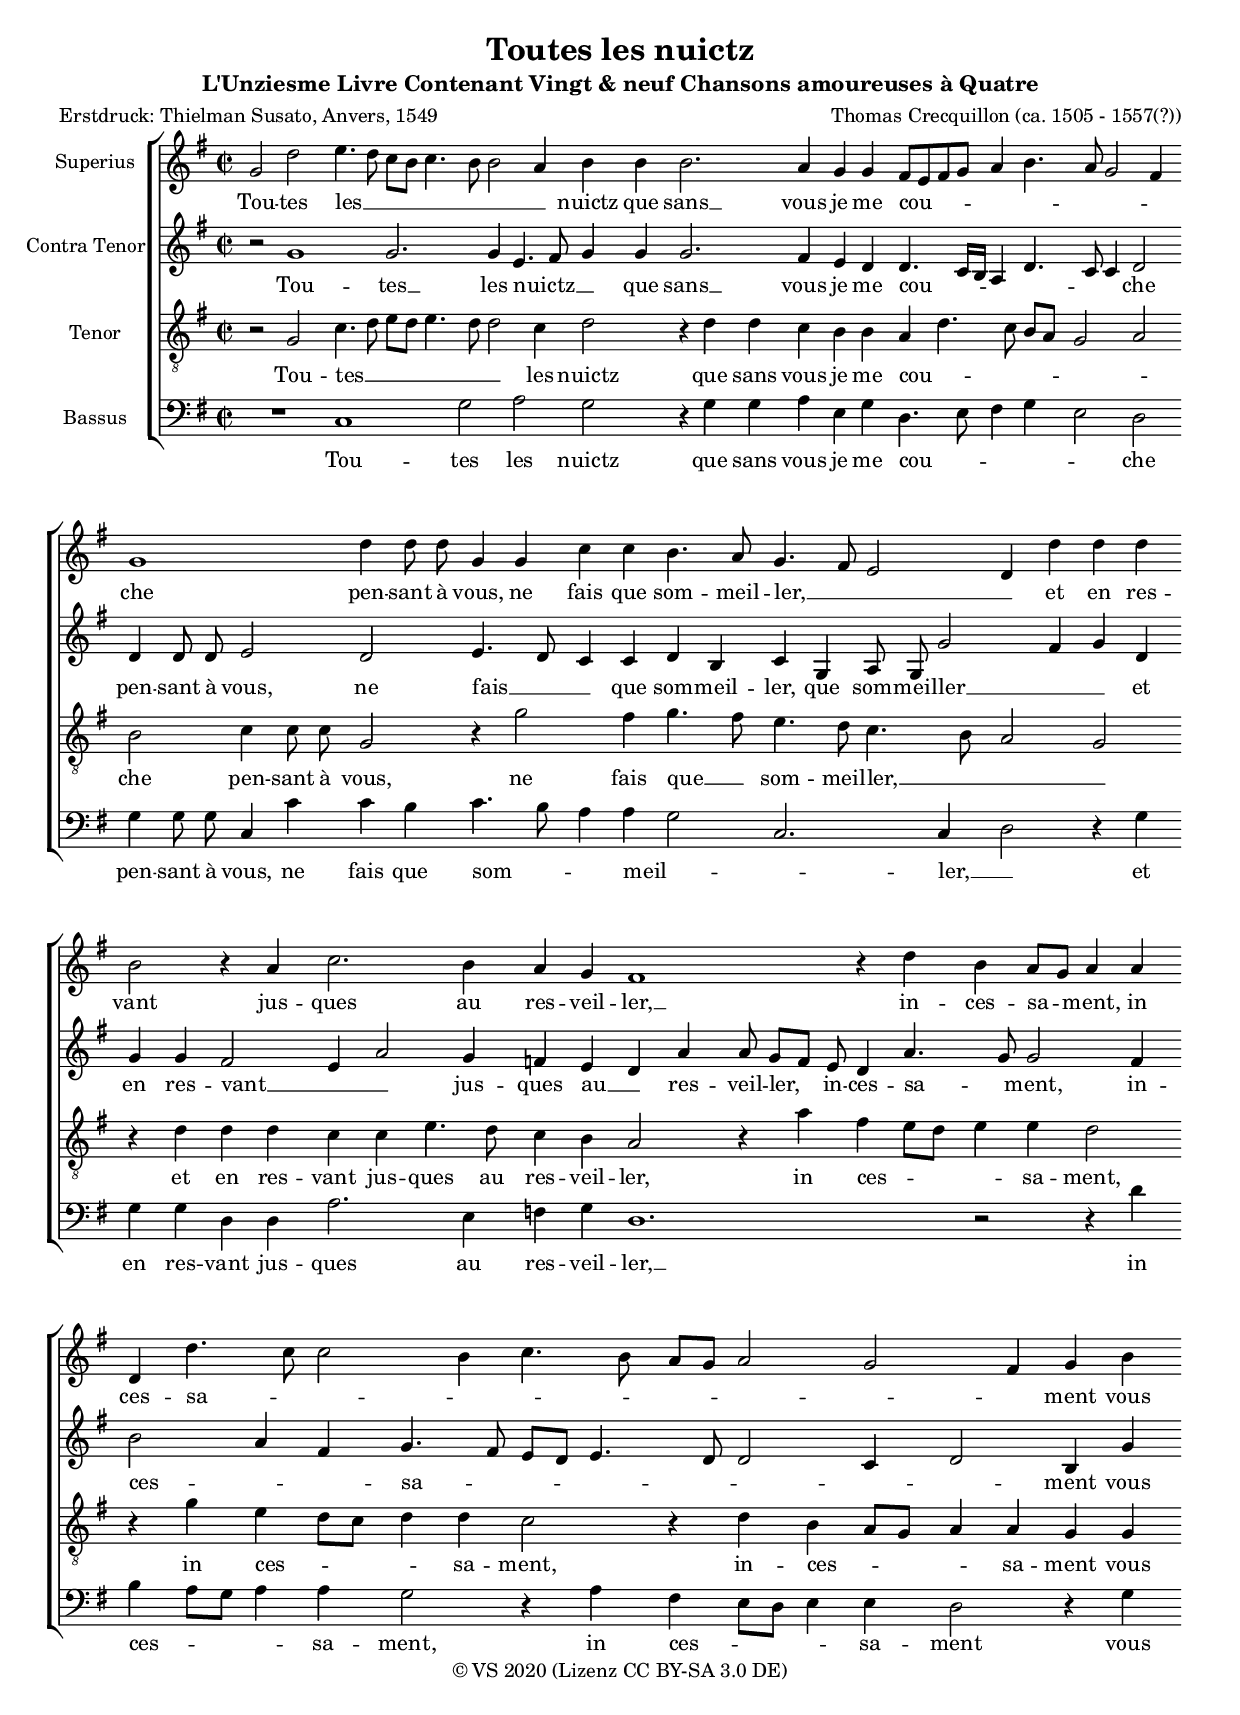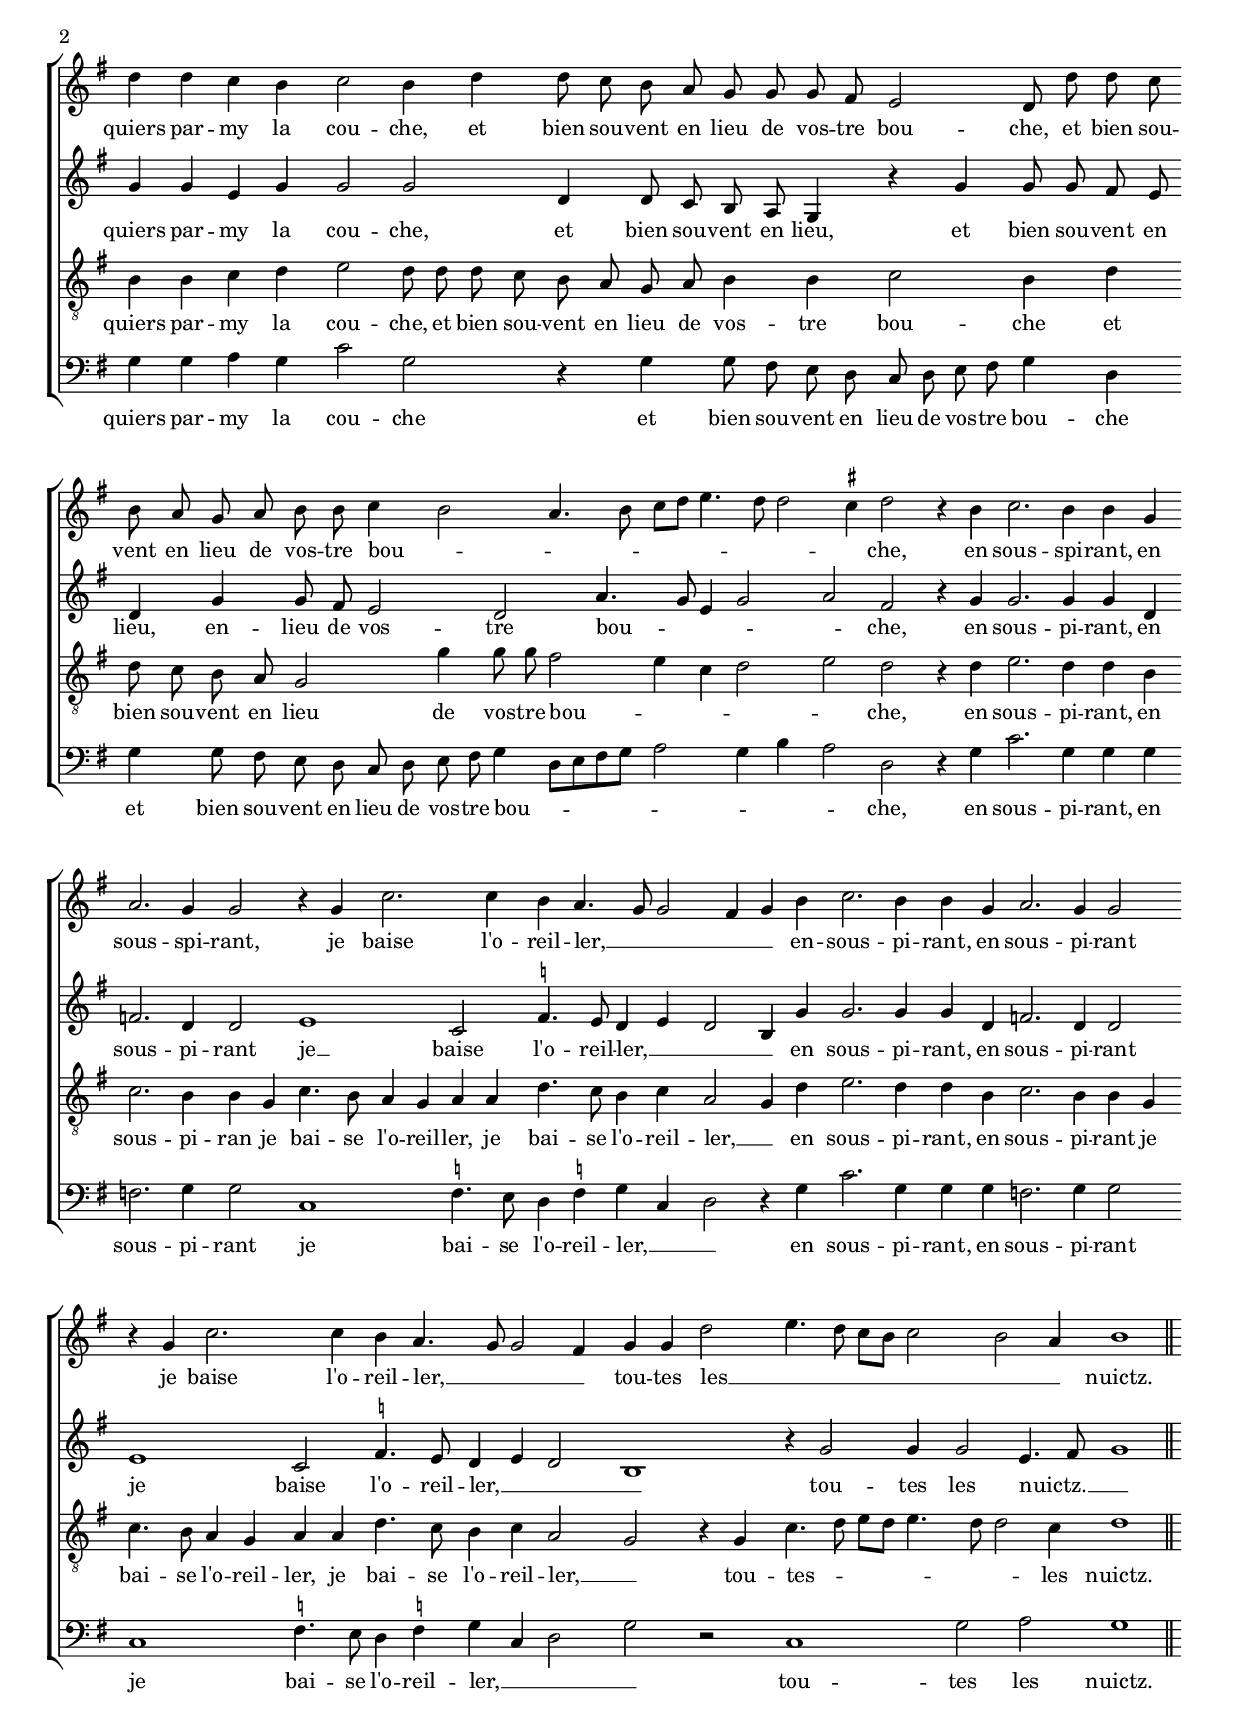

\version "2.18.2"

%% additional definitions required by the score:
\language "deutsch"

#(set-global-staff-size 17)

\paper {
	#(include-special-characters)
	#(set-paper-size "a4")
%	system-system-spacing = #'((padding . 1) (basic-distance . 15))
%	ragged-last-bottom = ##f
%	ragged-bottom = ##f
%	print-all-headers = ##t
	top-markup-spacing #'basic-distance = #5
	indent = 1.7 \cm
}

\header {
    encodingdate = "2020-03-08"
    composer = "Thomas Crecquillon (ca. 1505 - 1557(?))"
    title = "Toutes les nuictz"
    subtitle = "L'Unziesme Livre Contenant Vingt & neuf Chansons amoureuses à Quatre"
    poet = "Erstdruck: Thielman Susato, Anvers, 1549"
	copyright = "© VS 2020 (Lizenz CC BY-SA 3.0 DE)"
	% Voreingestellte LilyPond-Tagline entfernen
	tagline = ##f
}

\layout {
    \context {
    	\Score
        skipBars = ##t
        \remove "Bar_number_engraver"
    }
}

%\include "gregorian.ly"

%% auf dieselbe weise kann man auch divisio-minima, divisio-maior und divisio-maxima erzeugen
finalis = {
  \once \override BreathingSign.stencil = #ly:breathing-sign::finalis
  \once \override BreathingSign.Y-offset = #0
  \breathe
}

ficta = { \once \set suggestAccidentals = ##t }

SuperiusVoice =  \relative f' {
    \clef treble \key f \major \time 2/2
    \autoBeamOff
    f2 c'2 | % 2
    d4. c8 b8 [a8] b4. % 3
     a8 a2 g4 | % 4
    a4 a4 a2. % 5
     g4 f4 f4 | % 6
    e8 [d8 e8 f8] g4 a4. % 7
     g8 f2 e4 | % 8
    f1 | % 9
    c'4 c8 c8 f,4 f4 | \barNumberCheck #10
    b4 b4 a4. g8 | % 11
    f4. e8 d2 | % 12
    c4 c'4 c4 c4 | % 13
    a2 r4 g4 | % 14
    b2. a4 | % 15
    g4 f4 e1 % 16
     r4 c'4 | % 17
    a4 g8 [f8] g4 g4 | % 18
    c,4 c'4. b8 b2 % 19
     a4 b4. a8 | \barNumberCheck #20
    g8 [f8] g2 f2 % 21
     e4 f4 a4 | % 22
    c4 c4 b4 a4 | % 23
    b2 a4 c4 | % 24
    c8 b8 a8 g8 f8 f8 f8 e8 | % 25
    d2 c8 c'8 c8 b8 | % 26
    a8 g8 f8 g8 a8 a8 b4 | % 27
    a2 g4. a8 | % 28
    b8 [c8] d4. c8 c2 % 29
     \ficta h4 c2 | \barNumberCheck #30
    r4 a4 b2. % 31
     a4 a4 f4 | % 32
    g2. f4 | % 33
    f2 r4 f4 | % 34
    b2. b4 | % 35
    a4 g4. f8 f2 % 36
     e4 f4 a4 | % 37
    b2. a4 | % 38
    a4 f4 g2. % 39
     f4 f2 | \barNumberCheck #40
    r4 f4 b2. % 41
     b4 a4 g4. % 42
     f8 f2 e4 | % 43
    f4 f4 c'2 | % 44
    d4. c8 b8 [a8] b2 % 45
     a2 g4 | % 46
    a1 \finalis
    }

SuperiusVoiceLyrics =  \lyricmode {
	Tou -- tes les __ _ _ _ _ _ _ nuictz
	que sans  __ vous je me cou -- _ _ _ _ _  che
	pen -- sant à vous, ne fais que som -- meil -- ler, __ _ _ _
    et en res -- vant jus -- ques au res -- veil -- ler,
     __ in -- ces -- sa -- ment,
    in ces -- sa -- _ _ _ _ _ _ _ _ _ ment
    vous quiers par -- my la cou -- che,
    et bien sou -- vent en lieu de vos -- tre bou -- che,
    et bien sou -- vent en lieu de vos -- tre bou -- _ _ _ _ _ _ _ _ che,
    en sous -- spi -- rant, en sous -- spi -- rant,
    je baise l'o -- reil -- ler, __ _ _ _ _
    en -- sous -- pi -- rant, en sous -- pi -- rant
    je baise l'o -- reil -- ler, __ _ _ _
    tou -- tes les  __ _ _ _ _ _ _ nuictz.
}

ContraTenorVoice =  \relative f' {
    \clef treble \key f \major \time 2/2
    \autoBeamOff
    r2 f1 % 2
     f2. % 3
     f4 d4. e8 | % 4
    f4 f4 f2. % 5
     e4 d4 c4 | % 6
    c4. b16 [a16] g4 c4. % 7
     b8 b4 c2 | % 8
    c4 c8 c8 d2 | % 9
    c2 d4. c8 | \barNumberCheck #10
    b4 b4 c4 a4 | % 11
    b4 f4 g8 f8 f'2 % 12
     e4 f4 c4 | % 13
    f4 f4 e2 | % 14
    d4 g2 f4 | % 15
    es4 d4 c4 g'4 | % 16
    g8 f8 [e8] d8 c4 g'4. % 17
     f8 f2 e4 | % 18
    a2 g4 e4 | % 19
    f4. e8 d8 [c8] d4.
     c8 c2 b4 | % 21
    c2 a4 f'4 | % 22
    f4 f4 d4 f4 | % 23
    f2 f2 | % 24
    c4 c8 b8 a8 g8 f4 | % 25
    r4 f'4 f8 f8 e8 d8 | % 26
    c4 f4 f8 e8 d2 % 27
     c2 g'4. % 28
     f8 d4 f2 | % 29
    g2 e2 | \barNumberCheck #30
    r4 f4 f2. % 31
     f4 f4 c4 | % 32
    es2. c4 | % 33
    c2 d1 % 34
     b2 | % 35
    \ficta es4. d8 c4 d4 | % 36
    c2 a4 f'4 | % 37
    f2. f4 | % 38
    f4 c4 es2. % 39
     c4 c2 | \barNumberCheck #40
    d1 | % 41
    b2 \ficta es4. d8 | % 42
    c4 d4 c2 | % 43
    a1 | % 44
    r4 f'2 f4 | % 45
    f2 d4. e8 | % 46
    f1 \finalis
}

ContraTenorVoiceLyrics =  \lyricmode {
	Tou -- tes  __ les nuictz __ _ _
	que sans  __ vous je me cou -- _ _ _ _ _ che
	pen -- sant à vous, ne fais __ _ _
    que som -- meil -- ler, que som -- meil -- ler __ _ _
	et en res -- vant __ _ _ jus -- ques au __ _
	res -- veil -- ler,
	in -- ces -- sa -- _ ment,
    in -- ces -- _ _ sa -- _ _ _ _ _ _ _ ment
    vous quiers par -- my la cou -- che,
    et bien sou -- vent en lieu, et bien sou -- vent
    en lieu, en -- lieu de vos -- tre bou -- _ _ _ _ che,
    en sous -- pi -- rant, en sous -- pi -- rant
    je  __ baise l'o --  reil -- ler, __ _ _ _
    en sous -- pi -- rant, en sous -- pi -- rant
    je baise l'o -- reil -- ler, __ _ _ _
    tou -- tes les nuictz.  __ _ _
}

TenorVoice =  \relative f {
    \clef "treble_8" \key f \major \time 2/2
    \autoBeamOff
    r2 f2 | % 2
    b4. c8 d8 [c8] d4. % 3
     c8 c2 b4 | % 4
    c2 r4 c4 | % 5
    c4 b4 a4 a4 | % 6
    g4 c4. b8 a8 [g8] | % 7
    f2 g2 | % 8
    a2 b4 b8 b8 | % 9
    f2 r4 f'2
     e4 f4. e8 | % 11
    d4. c8 b4. a8 | % 12
    g2 f2 | % 13
    r4 c'4 c4 c4 | % 14
    b4 b4 d4. c8 | % 15
    b4 a4 g2 | % 16
    r4 g'4 e4 d8 [c8] | % 17
    d4 d4 c2 | % 18
    r4 f4 d4 c8 [b8] | % 19
    c4 c4 b2 | \barNumberCheck #20
    r4 c4 a4 g8 [f8] | % 21
    g4 g4 f4 f4 | % 22
    a4 a4 b4 c4 | % 23
    d2 c8 c8 c8 b8 | % 24
    a8 g8 f8 g8 a4 a4 | % 25
    b2 a4 c4 | % 26
    c8 b8 a8 g8 f2 | % 27
    f'4 f8 f8 e2 | % 28
    d4 b4 c2 | % 29
    d2 c2 | \barNumberCheck #30
    r4 c4 d2. % 31
     c4 c4 a4 | % 32
    b2. a4 | % 33
    a4 f4 b4. a8 | % 34
    g4 f4 g4 g4 | % 35
    c4. b8 a4 b4 | % 36
    g2 f4 c'4 | % 37
    d2. c4 | % 38
    c4 a4 b2. % 39
     a4 a4 f4 | \barNumberCheck #40
    b4. a8 g4 f4 | % 41
    g4 g4 c4. b8 | % 42
    a4 b4 g2 | % 43
    f2 r4 f4 | % 44
    b4. c8 d8 [c8] d4. % 45
     c8 c2 b4 | % 46
    c1 \finalis
}

TenorVoiceLyrics =  \lyricmode {
	Tou -- tes __ _ _ _ _ _ les nuictz
	que sans vous je me cou -- _ _ _ _ _ che
	pen -- sant à vous, ne fais que  __ _ som -- meil -- ler, __ _ _ _
	et en res -- vant jus -- ques au res -- veil -- ler,
	in ces -- _ _ sa -- ment, in ces -- _ _ sa -- ment,
    in -- ces -- _ _ sa -- ment
    vous quiers par -- my la cou -- che,
    et bien sou -- vent en lieu de vos -- tre bou -- che
    et bien sou -- vent en lieu de vos -- tre bou -- _ _ _ _ che,
    en sous -- pi -- rant, en sous -- pi -- ran
    je bai -- se l'o -- reil -- ler,
    je bai -- se l'o -- reil -- ler, __ _
    en sous -- pi -- rant, en sous -- pi -- rant
    je bai -- se l'o -- reil -- ler,
    je bai -- se l'o -- reil -- ler, __ _
    tou -- tes -- _ _ _ _ _ les nuictz.
}

BassusVoice =  \relative b, {
    \clef bass \key f \major \time 2/2
    \autoBeamOff
    R1 | % 2
    b1 | % 3
    f'2 g2 | % 4
    f2 r4 f4 | % 5
    f4 g4 d4 f4 | % 6
    c4. d8 e4 f4 | % 7
    d2 c2 | % 8
    f4 f8 f8 b,4 b'4 | % 9
    b4 a4 b4. a8 | \barNumberCheck #10
    g4 g4 f2 | % 11
    b,2. b4 | % 12
    c2 r4 f4 | % 13
    f4 f4 c4 c4 | % 14
    g'2. d4 | % 15
    es4 f4 c1. % 16
     | % 17
    r2 r4 c'4 | % 18
    a4 g8 [f8] g4 g4 | % 19
    f2 r4 g4 | \barNumberCheck #20
    e4 d8 [c8] d4 d4 | % 21
    c2 r4 f4 | % 22
    f4 f4 g4 f4 | % 23
    b2 f2 | % 24
    r4 f4 f8 e8 d8 c8 | % 25
    b8 c8 d8 e8 f4 c4 | % 26
    f4 f8 e8 d8 c8 b8 c8 | % 27
    d8 e8 f4 c8 [d8 e8 f8] | % 28
    g2 f4 a4 | % 29
    g2 c,2 | \barNumberCheck #30
    r4 f4 b2. % 31
     f4 f4 f4 | % 32
    es2. f4 | % 33
    f2 b,1 % 34
     \ficta es4. d8 | % 35
    c4 \ficta es4 f4 b,4 | % 36
    c2 r4 f4 | % 37
    b2. f4 | % 38
    f4 f4 es2. % 39
     f4 f2 | \barNumberCheck #40
    b,1 | % 41
    \ficta es4. d8 c4 \ficta es!4 | % 42
    f4 b,4 c2 | % 43
    f2 r2 | % 44
    b,1 | % 45
    f'2 g2 | % 46
    f1 \finalis
    }

BassusVoiceLyrics =  \lyricmode {
	Tou -- tes les nuictz
	que sans vous je me cou -- _ _ _ _ che
	pen -- sant à vous, ne fais que som -- _ _ meil -- _ _ ler, __ _
    et en res -- vant jus -- ques au res -- veil -- ler, __
    in ces -- _ _ sa -- ment,
    in ces -- _ _ sa -- ment
    vous quiers par -- my la cou -- che
    et bien sou -- vent en lieu de vos -- tre bou -- che
    et bien sou -- vent en lieu de vos -- tre bou -- _ _ _ _ _ che,
    en sous -- pi -- rant, en sous -- pi -- rant
    je bai -- se l'o -- reil -- ler, __ _ _
    en sous -- pi -- rant, en sous -- pi -- rant
    je bai -- se l'o -- reil -- ler, __ _ _ _
    tou -- tes les nuictz.
}

% The score definition
\score {
    <<
        \new ChoirStaff
        <<
            \new Staff <<
                \set Staff.instrumentName = "Superius"
                \context Staff <<
                    \context Voice = "SuperiusVoice" { \transpose f g \SuperiusVoice }
                    \new Lyrics \lyricsto "SuperiusVoice" \SuperiusVoiceLyrics
                    >>
	            >>
            \new Staff <<
                \set Staff.instrumentName = "Contra Tenor"
                \context Staff <<
                    \context Voice = "ContraTenorVoice" { \transpose f g \ContraTenorVoice }
                    \new Lyrics \lyricsto "ContraTenorVoice" \ContraTenorVoiceLyrics
                    >>
                >>
            \new Staff <<
                \set Staff.instrumentName = "Tenor"
                \context Staff <<
                    \context Voice = "TenorVoice" { \transpose f g \TenorVoice }
                    \new Lyrics \lyricsto "TenorVoice" \TenorVoiceLyrics
                    >>
                >>
            \new Staff <<
                \set Staff.instrumentName = "Bassus"
                \context Staff <<
                    \context Voice = "BassusVoice" { \transpose f g \BassusVoice }
                    \new Lyrics \lyricsto "BassusVoice" \BassusVoiceLyrics
                    >>
                >>
            >>
        >>
    \layout {
		\context {
		    \Staff
			\hide BarLine
	    }
    }
    \midi {}
}

